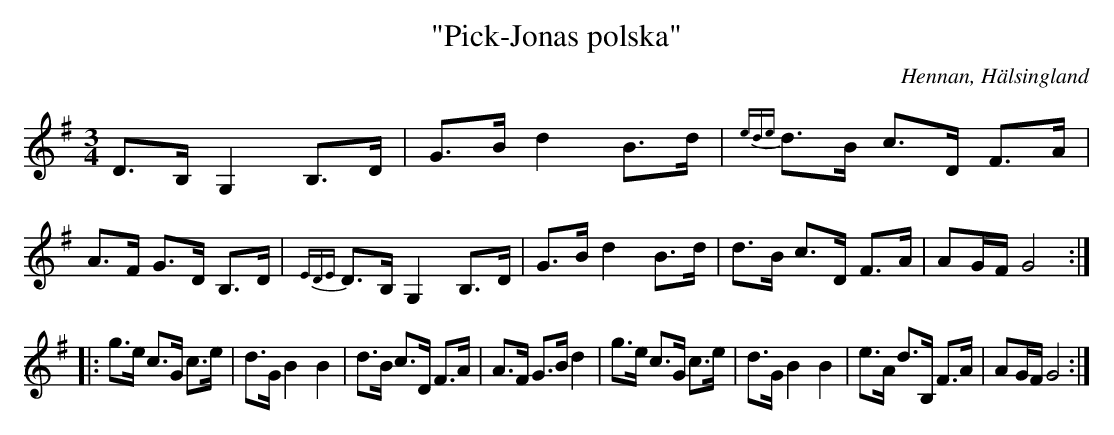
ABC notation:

X:1
T: "Pick-Jonas polska"
O: Hennan, Hälsingland
M: 3/4
L: 1/8
K: G
D>B, G,2 B,>D | G>B d2 B>d | {ede}d>B c>D F>A| A>F G>D B,>D|{EDE}D>B, G,2 B,>D|G>B d2 B>d | d>B c>D F>A| AG/F/ G4 :||:
g>e c>G c>e | d>G B2 B2 | d>B c>D F>A|A>F G>B d2|g>e c>G c>e | d>G B2 B2 | e>A d>B, F>A|AG/F/ G4:|]
